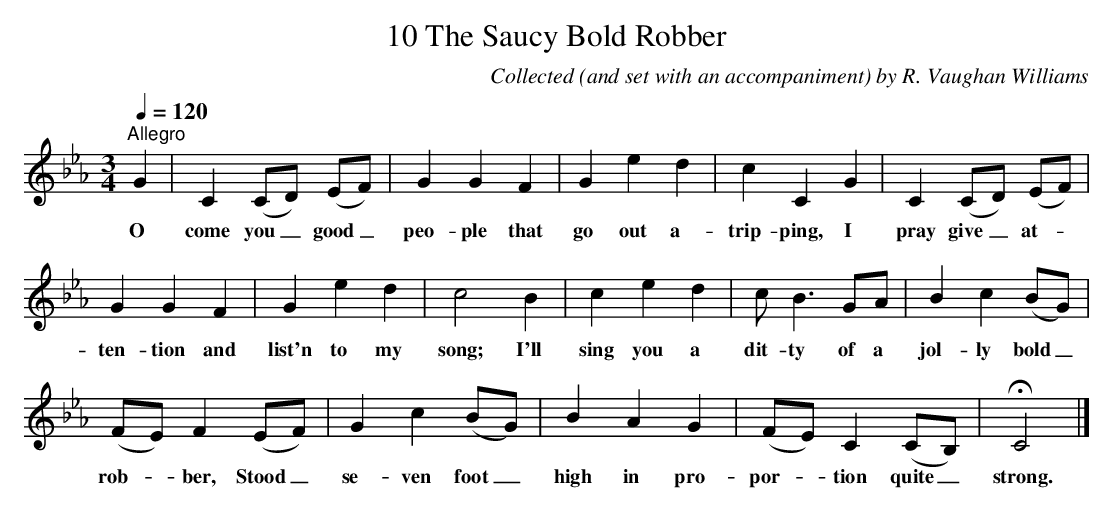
X:1
T:10 The Saucy Bold Robber
C:Collected (and set with an accompaniment) by R. Vaughan Williams
L:1/4
Q:1/4=120
M:3/4
K:Cm
"^Allegro" G | C (C/D/) (E/F/) | G G F | G e d | c C G | C (C/D/) (E/F/) |$ G G F | G e d | c2 B |
w: O|come you _ good _|peo- ple that|go out a-|trip- ping, I|pray give _ at- *|ten- tion and|list'n to my|song; I'll|
c e d | c/ B3/2 G/A/ | B c (B/G/) |$ (F/E/) F (E/F/) | G c (B/G/) | B A G | (F/E/) C (C/B,/) |
w: sing you a|dit- ty of a|jol- ly bold _|rob- * ber, Stood _|se- ven foot _|high in pro-|por- * tion quite _|
!fermata!C2 |]
w: strong.|
